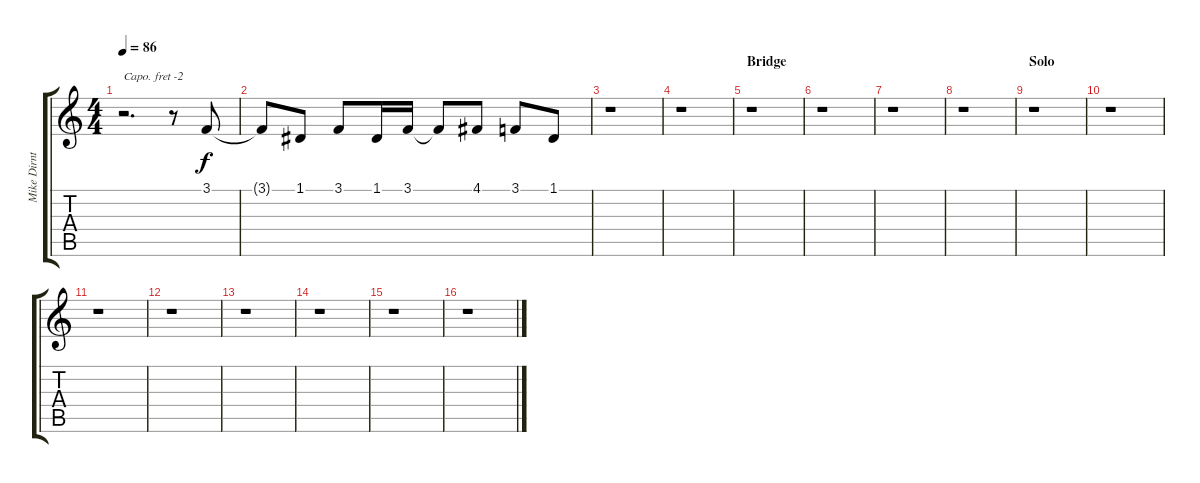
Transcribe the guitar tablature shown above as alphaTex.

\track ("Mike Dirnt (Backup Vocals)" "Mike Dirnt") {instrument cello}
\staff {score tabs}
\capo -2
\tuning (E4 B3 G3 D3 A2 E2) {hide}
\ts (4 4)
\tempo 86
\clef g2
\ks c
r.2{d dy f} r.8 3.1.8 |
3.1{t}.8 1.1.8 3.1.8 1.1.16 3.1.16 3.1{t}.8 4.1.8 3.1.8 1.1.8 |
r.1 |
r.1 |
\section ("" "Bridge")
r.1 |
r.1 |
r.1 |
r.1 |
\section ("" "Solo")
r.1 |
r.1 |
r.1 |
r.1 |
r.1 |
r.1 |
r.1 |
r.1
